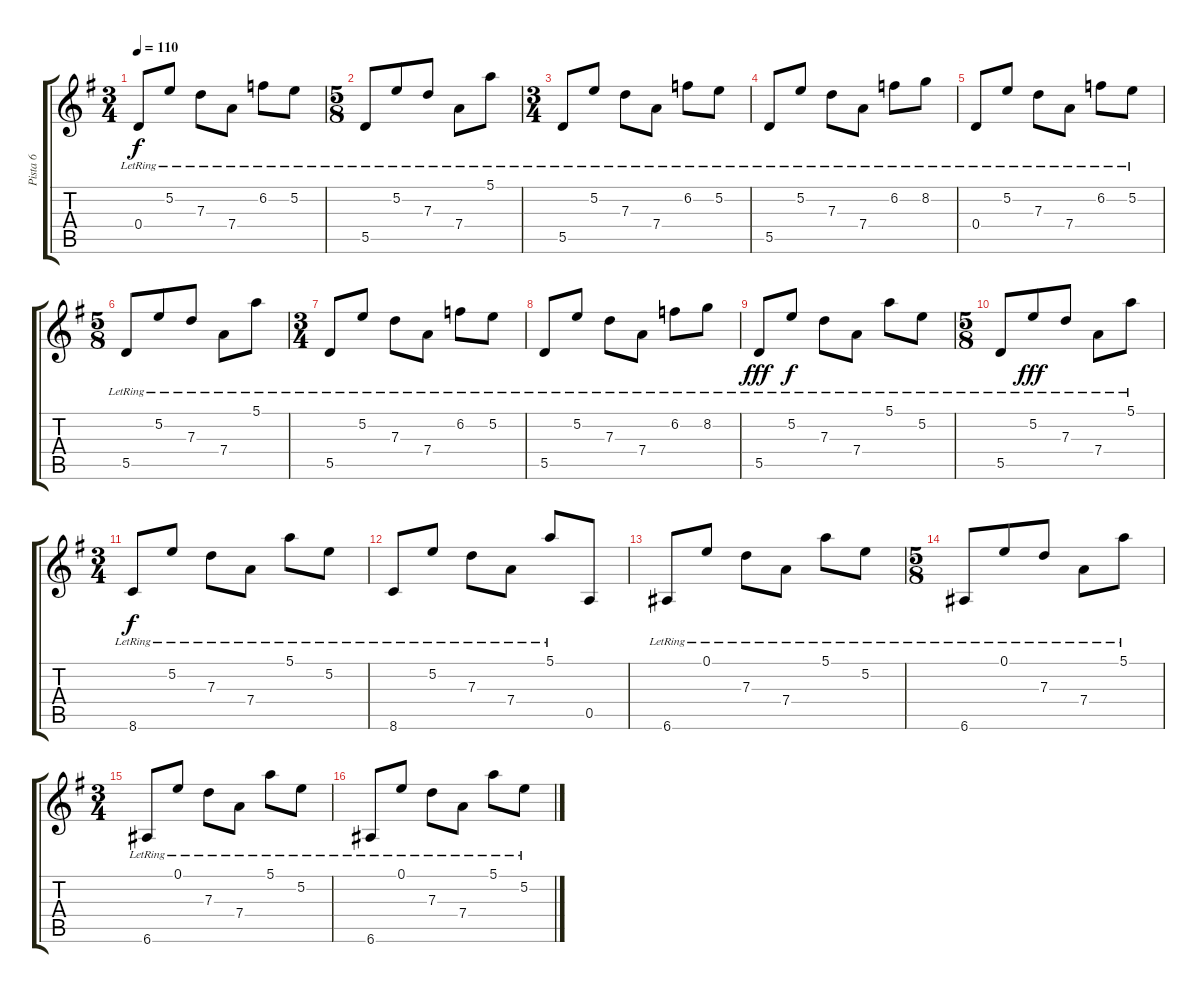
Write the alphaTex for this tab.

\track ("Pista 6" "Pista 6") {instrument acousticguitarnylon}
\staff {score tabs}
\tuning (E4 B3 G3 D3 A2 E2) {hide}
\ts (3 4)
\tempo 110
\clef g2
\ks g
0.4{lr}.8{dy f} 5.2{lr}.8 7.3{lr}.8 7.4{lr}.8 6.2{lr}.8 5.2{lr}.8 |
\ts (5 8)
5.5{lr}.8 5.2{lr}.8 7.3{lr}.8 7.4{lr}.8 5.1{lr}.8 |
\ts (3 4)
5.5{lr}.8 5.2{lr}.8 7.3{lr}.8 7.4{lr}.8 6.2{lr}.8 5.2{lr}.8 |
5.5{lr}.8 5.2{lr}.8 7.3{lr}.8 7.4{lr}.8 6.2{lr}.8 8.2{lr}.8 |
0.4{lr}.8 5.2{lr}.8 7.3{lr}.8 7.4{lr}.8 6.2{lr}.8 5.2{lr}.8 |
\ts (5 8)
5.5{lr}.8 5.2{lr}.8 7.3{lr}.8 7.4{lr}.8 5.1{lr}.8 |
\ts (3 4)
5.5{lr}.8 5.2{lr}.8 7.3{lr}.8 7.4{lr}.8 6.2{lr}.8 5.2{lr}.8 |
5.5{lr}.8 5.2{lr}.8 7.3{lr}.8 7.4{lr}.8 6.2{lr}.8 8.2{lr}.8 |
5.5{lr}.8{dy fff} 5.2{lr}.8{dy f} 7.3{lr}.8 7.4{lr}.8 5.1{lr}.8 5.2{lr}.8 |
\ts (5 8)
5.5{lr}.8 5.2{lr}.8{dy fff} 7.3{lr}.8 7.4{lr}.8 5.1{lr}.8 |
\ts (3 4)
8.6{lr}.8{dy f} 5.2{lr}.8 7.3{lr}.8 7.4{lr}.8 5.1{lr}.8 5.2{lr}.8 |
8.6{lr}.8 5.2{lr}.8 7.3{lr}.8 7.4{lr}.8 5.1{lr}.8 0.5.8 |
6.6{lr}.8 0.1{lr}.8 7.3{lr}.8 7.4{lr}.8 5.1{lr}.8 5.2{lr}.8 |
\ts (5 8)
6.6{lr}.8 0.1{lr}.8 7.3{lr}.8 7.4{lr}.8 5.1{lr}.8 |
\ts (3 4)
6.6{lr}.8 0.1{lr}.8 7.3{lr}.8 7.4{lr}.8 5.1{lr}.8 5.2{lr}.8 |
6.6{lr}.8 0.1{lr}.8 7.3{lr}.8 7.4{lr}.8 5.1{lr}.8 5.2{lr}.8
